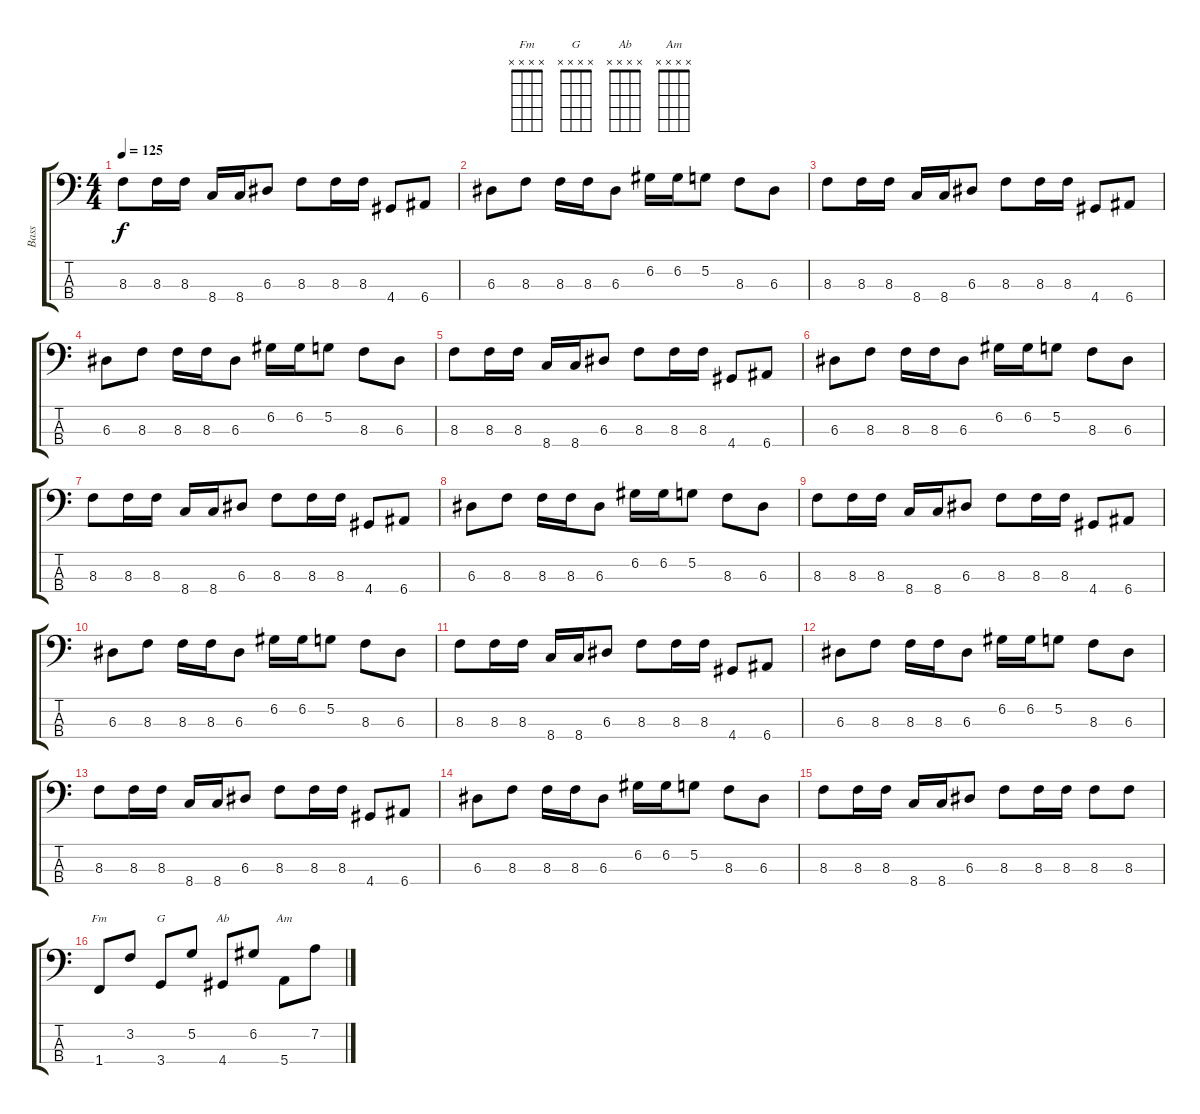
\track ("Bass" "Bass") {instrument electricbassfinger}
\staff {score tabs}
\tuning (G2 D2 A1 E1) {hide}
\chord ("Fm" x x x x)
\chord ("G" x x x x)
\chord ("Ab" x x x x)
\chord ("Am" x x x x)
\ts (4 4)
\tempo 125
\clef f4
\ks c
8.3.8{dy f} 8.3.16 8.3.16 8.4.16 8.4.16 6.3.8 8.3.8 8.3.16 8.3.16 4.4.8 6.4.8 |
6.3.8 8.3.8 8.3.16 8.3.16 6.3.8 6.2.16 6.2.16 5.2.8 8.3.8 6.3.8 |
8.3.8 8.3.16 8.3.16 8.4.16 8.4.16 6.3.8 8.3.8 8.3.16 8.3.16 4.4.8 6.4.8 |
6.3.8 8.3.8 8.3.16 8.3.16 6.3.8 6.2.16 6.2.16 5.2.8 8.3.8 6.3.8 |
8.3.8 8.3.16 8.3.16 8.4.16 8.4.16 6.3.8 8.3.8 8.3.16 8.3.16 4.4.8 6.4.8 |
6.3.8 8.3.8 8.3.16 8.3.16 6.3.8 6.2.16 6.2.16 5.2.8 8.3.8 6.3.8 |
8.3.8 8.3.16 8.3.16 8.4.16 8.4.16 6.3.8 8.3.8 8.3.16 8.3.16 4.4.8 6.4.8 |
6.3.8 8.3.8 8.3.16 8.3.16 6.3.8 6.2.16 6.2.16 5.2.8 8.3.8 6.3.8 |
8.3.8 8.3.16 8.3.16 8.4.16 8.4.16 6.3.8 8.3.8 8.3.16 8.3.16 4.4.8 6.4.8 |
6.3.8 8.3.8 8.3.16 8.3.16 6.3.8 6.2.16 6.2.16 5.2.8 8.3.8 6.3.8 |
8.3.8 8.3.16 8.3.16 8.4.16 8.4.16 6.3.8 8.3.8 8.3.16 8.3.16 4.4.8 6.4.8 |
6.3.8 8.3.8 8.3.16 8.3.16 6.3.8 6.2.16 6.2.16 5.2.8 8.3.8 6.3.8 |
8.3.8 8.3.16 8.3.16 8.4.16 8.4.16 6.3.8 8.3.8 8.3.16 8.3.16 4.4.8 6.4.8 |
6.3.8 8.3.8 8.3.16 8.3.16 6.3.8 6.2.16 6.2.16 5.2.8 8.3.8 6.3.8 |
8.3.8 8.3.16 8.3.16 8.4.16 8.4.16 6.3.8 8.3.8 8.3.16 8.3.16 8.3.8 8.3.8 |
1.4.8{ch "Fm"} 3.2.8 3.4.8{ch "G"} 5.2.8 4.4.8{ch "Ab"} 6.2.8 5.4.8{ch "Am"} 7.2.8
